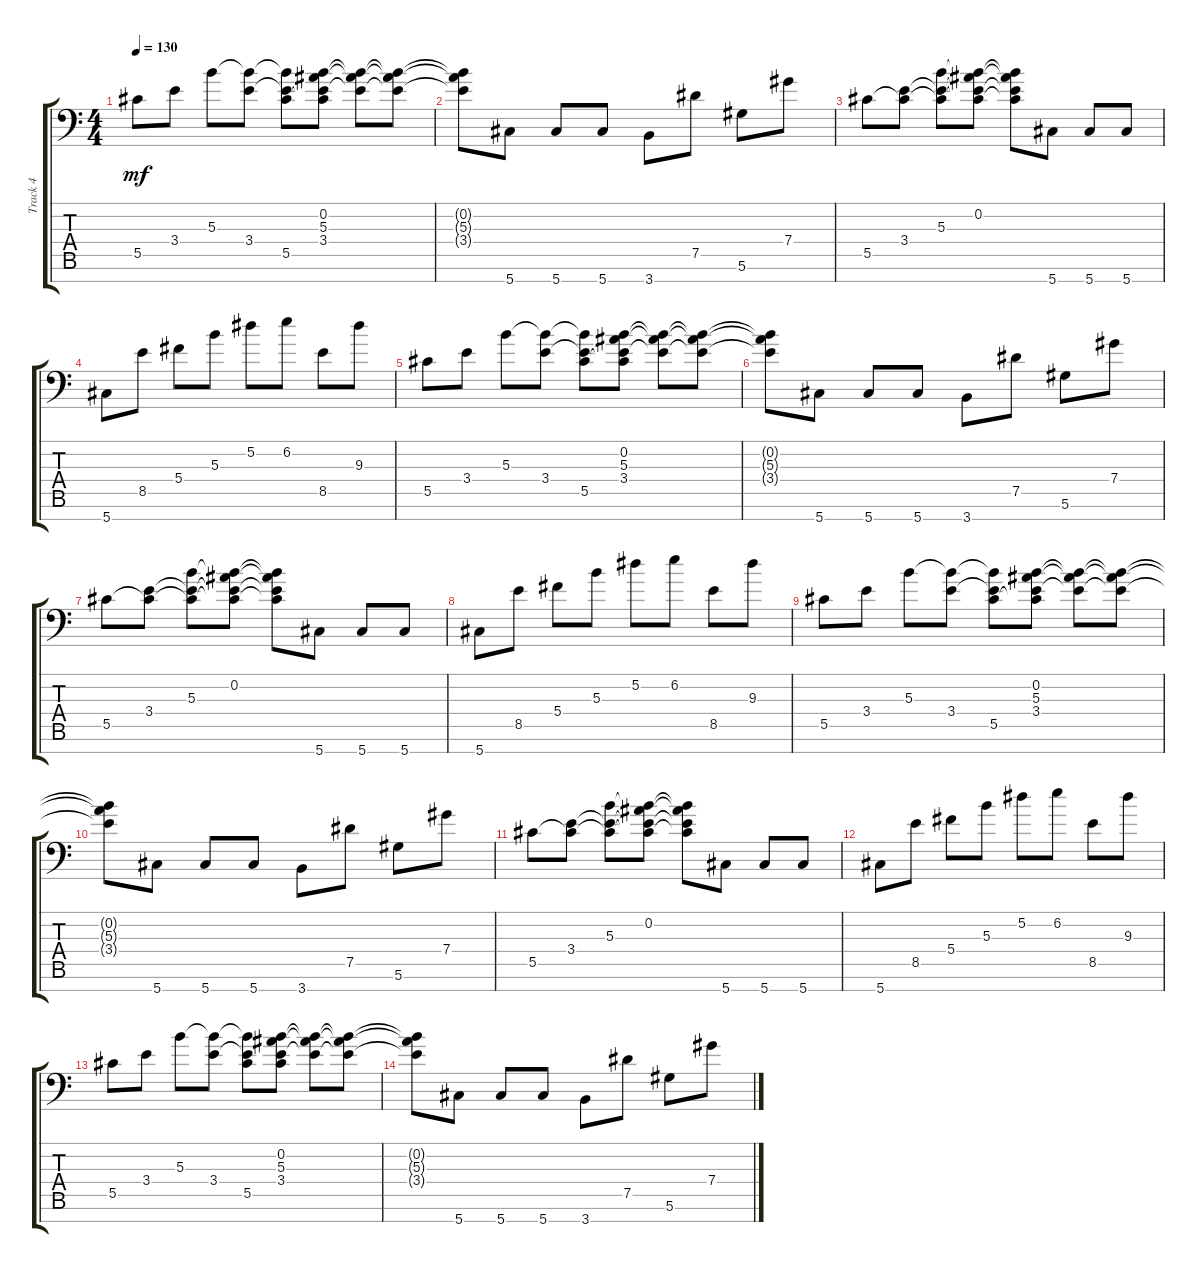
\track ("Track 4" "Track 4") {instrument distortionguitar}
\staff {score tabs}
\tuning (Eb4 Bb3 Gb3 Db3 Ab2 Eb2 Ab1) {hide}
\ts (4 4)
\tempo 130
\clef f4
\ks c
5.5.8{dy mf} 3.4.8 5.3.8 (5.3{t} 3.4).8 (5.3{t} 3.4{t} 5.5).8 (0.2 5.3 3.4 5.5{t}).8 (0.2{t} 5.3{t} 3.4{t}).8 (0.2{t} 5.3{t} 3.4{t}).8 |
(0.2{t} 5.3{t} 3.4{t}).8 5.7.8 5.7.8 5.7.8 3.7.8 7.5.8 5.6.8 7.4.8 |
5.5.8 (3.4 5.5{t}).8 (5.3 3.4{t} 5.5{t}).8 (0.2 5.3{t} 3.4{t} 5.5{t}).8 (0.2{t} 5.3{t} 3.4{t} 5.5{t}).8 5.7.8 5.7.8 5.7.8 |
5.7.8 8.5.8 5.4.8 5.3.8 5.2.8 6.2.8 8.5.8 9.3.8 |
5.5.8 3.4.8 5.3.8 (5.3{t} 3.4).8 (5.3{t} 3.4{t} 5.5).8 (0.2 5.3 3.4 5.5{t}).8 (0.2{t} 5.3{t} 3.4{t}).8 (0.2{t} 5.3{t} 3.4{t}).8 |
(0.2{t} 5.3{t} 3.4{t}).8 5.7.8 5.7.8 5.7.8 3.7.8 7.5.8 5.6.8 7.4.8 |
5.5.8 (3.4 5.5{t}).8 (5.3 3.4{t} 5.5{t}).8 (0.2 5.3{t} 3.4{t} 5.5{t}).8 (0.2{t} 5.3{t} 3.4{t} 5.5{t}).8 5.7.8 5.7.8 5.7.8 |
5.7.8 8.5.8 5.4.8 5.3.8 5.2.8 6.2.8 8.5.8 9.3.8 |
5.5.8 3.4.8 5.3.8 (5.3{t} 3.4).8 (5.3{t} 3.4{t} 5.5).8 (0.2 5.3 3.4 5.5{t}).8 (0.2{t} 5.3{t} 3.4{t}).8 (0.2{t} 5.3{t} 3.4{t}).8 |
(0.2{t} 5.3{t} 3.4{t}).8 5.7.8 5.7.8 5.7.8 3.7.8 7.5.8 5.6.8 7.4.8 |
5.5.8 (3.4 5.5{t}).8 (5.3 3.4{t} 5.5{t}).8 (0.2 5.3{t} 3.4{t} 5.5{t}).8 (0.2{t} 5.3{t} 3.4{t} 5.5{t}).8 5.7.8 5.7.8 5.7.8 |
5.7.8 8.5.8 5.4.8 5.3.8 5.2.8 6.2.8 8.5.8 9.3.8 |
5.5.8 3.4.8 5.3.8 (5.3{t} 3.4).8 (5.3{t} 3.4{t} 5.5).8 (0.2 5.3 3.4 5.5{t}).8 (0.2{t} 5.3{t} 3.4{t}).8 (0.2{t} 5.3{t} 3.4{t}).8 |
(0.2{t} 5.3{t} 3.4{t}).8 5.7.8 5.7.8 5.7.8 3.7.8 7.5.8 5.6.8 7.4.8
